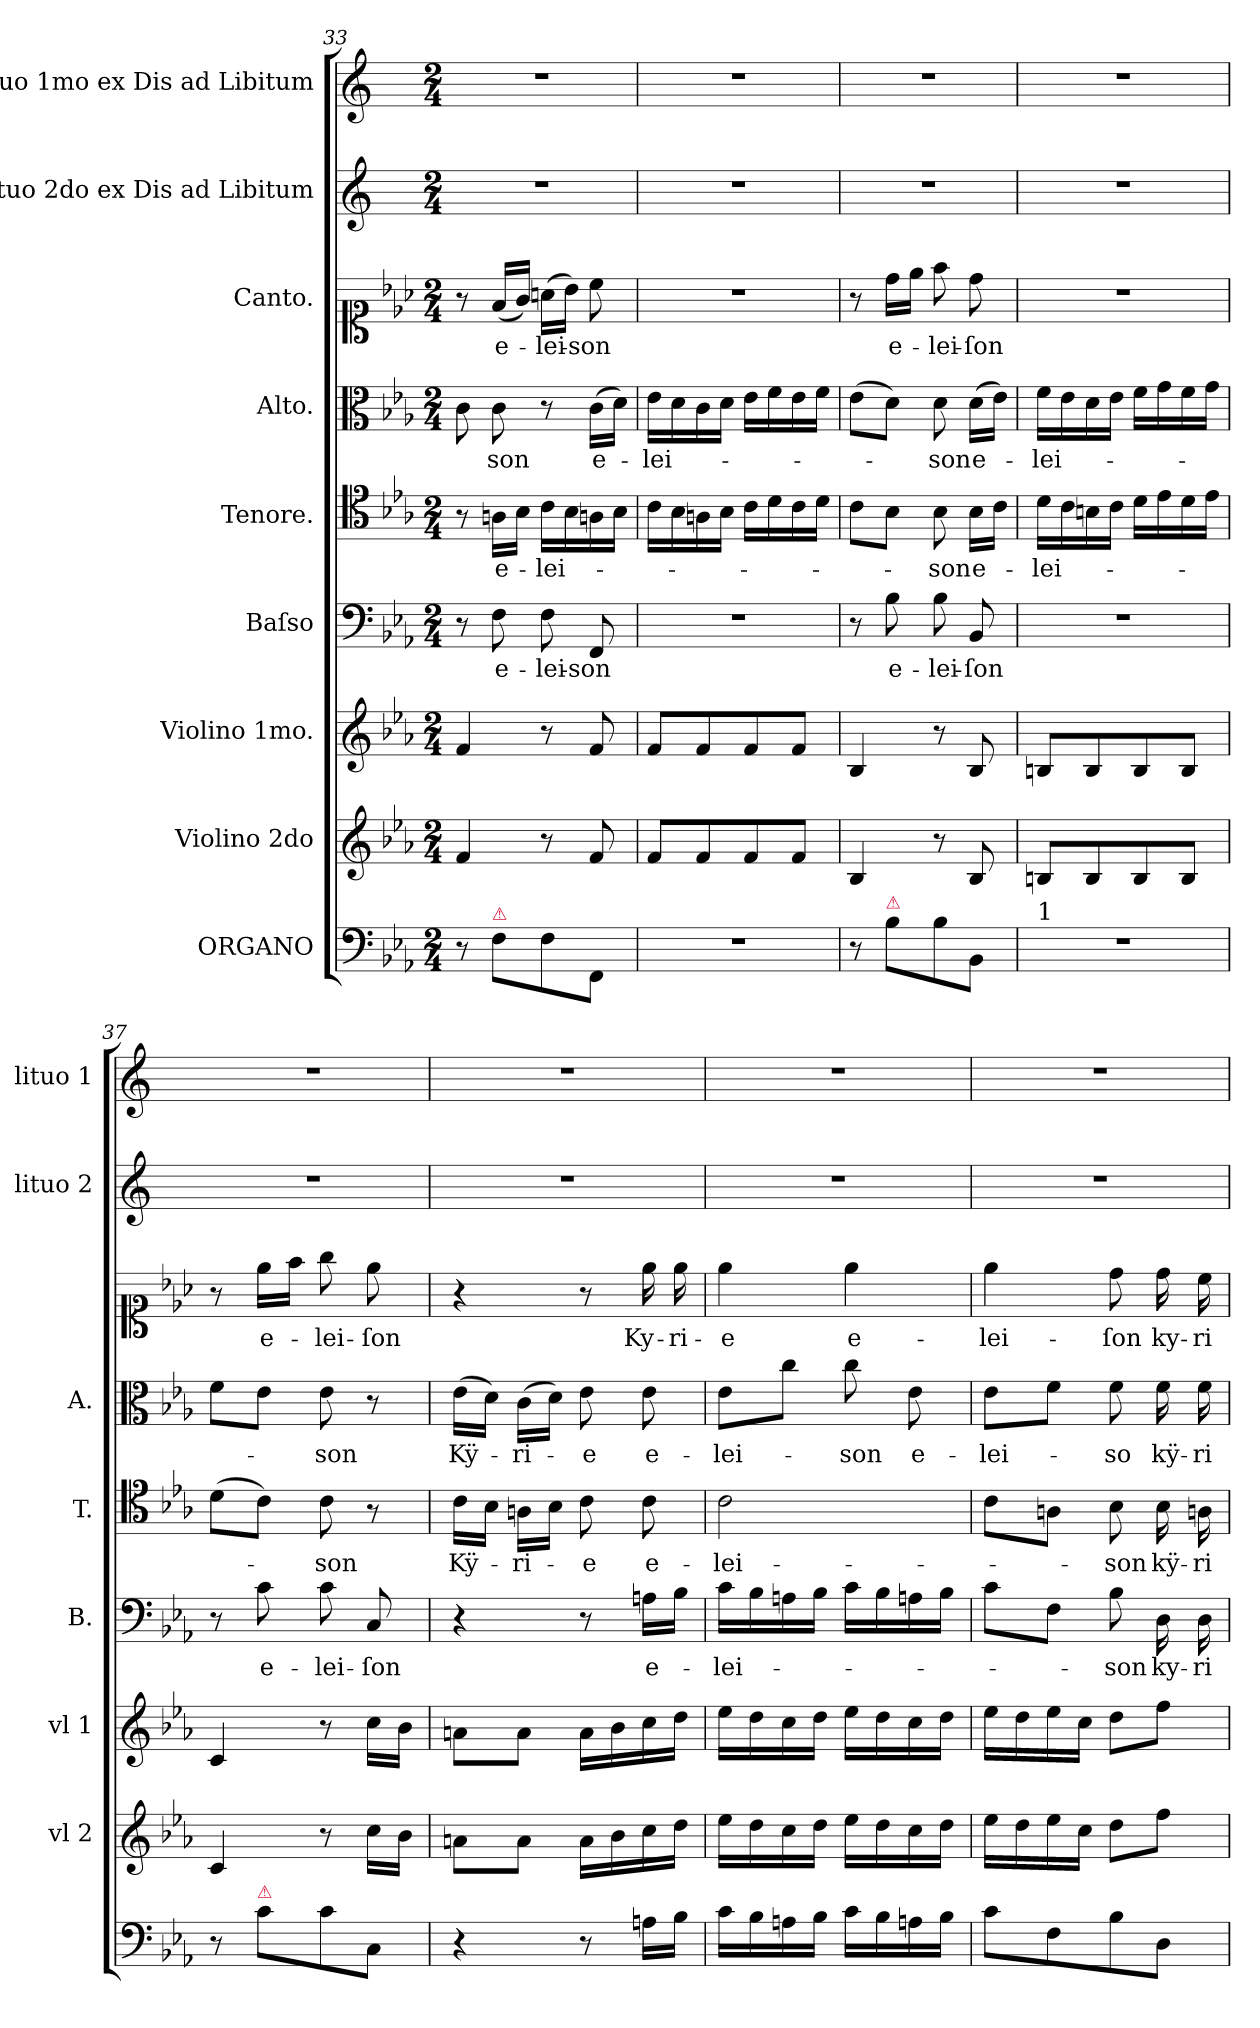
**kern	**kern	**kern	**kern	**text	**kern	**text	**kern	**text	**kern	**text	**kern	**kern
*part9	*part8	*part7	*part6	*part6	*part5	*part5	*part4	*part4	*part3	*part3	*part2	*part1
*staff9	*staff8	*staff7	*staff6	*staff6	*staff5	*staff5	*staff4	*staff4	*staff3	*staff3	*staff2	*staff1
*I"ORGANO	*I"Violino 2do	*I"Violino 1mo.	*I"Baſso	*	*I"Tenore.	*	*I"Alto.	*	*I"Canto.	*	*I"Lituo 2do ex Dis ad Libitum	*I"Lituo 1mo ex Dis ad Libitum
*	*I'vl 2	*I'vl 1	*I'B.	*	*I'T.	*	*I'A.	*	*	*	*I'lituo 2	*I'lituo 1
*clefF4	*clefG2	*clefG2	*clefF4	*	*clefC4	*	*clefC3	*	*clefC1	*	*clefG2	*clefG2
*	*	*	*	*	*	*	*	*	*	*	*ITrd5c9	*ITrd5c9
*k[b-e-a-]	*k[b-e-a-]	*k[b-e-a-]	*k[b-e-a-]	*	*k[b-e-a-]	*	*k[b-e-a-]	*	*k[b-e-a-]	*	*k[b-e-a-]	*k[b-e-a-]
*E-:	*E-:	*E-:	*E-:	*	*E-:	*	*E-:	*	*E-:	*	*E-:	*E-:
*M2/4	*M2/4	*M2/4	*M2/4	*	*M2/4	*	*M2/4	*	*M2/4	*	*M2/4	*M2/4
=33	=33	=33	=33	=33	=33	=33	=33	=33	=33	=33	=33	=33
8r	4f/	4f/	8r	.	8r	.	8c\	.	8r	.	2r	2r
!LO:TX:a:color=crimson:t=⚠	!	!	!	!	!	!	!	!	!	!	!	!
8F\L	.	.	8F\	e-	16An\LL	e-	8c\	-son	(16f/LL	e-	.	.
.	.	.	.	.	16B-\JJ	.	.	.	16g/JJ)	.	.	.
8F\	8r	8r	8F\	-lei-	16c\LL	-lei-	8r	.	(16an\LL	-lei-	.	.
.	.	.	.	.	16B-\	.	.	.	16b-\JJ)	.	.	.
8FF/J	8f/	8f/	8FF/	-son	16An\	.	(16c\LL	e-	8cc\	-son	.	.
.	.	.	.	.	16B-\JJ	.	16d\JJ)	.	.	.	.	.
=34	=34	=34	=34	=34	=34	=34	=34	=34	=34	=34	=34	=34
2r	8f/L	8f/L	2r	.	16c\LL	.	16e-\LL	-lei-	2r	.	2r	2r
.	.	.	.	.	16B-\	.	16d\	.	.	.	.	.
.	8f/	8f/	.	.	16An\	.	16c\	.	.	.	.	.
.	.	.	.	.	16B-\JJ	.	16d\JJ	.	.	.	.	.
.	8f/	8f/	.	.	16c\LL	.	16e-\LL	.	.	.	.	.
.	.	.	.	.	16d\	.	16f\	.	.	.	.	.
.	8f/J	8f/J	.	.	16c\	.	16e-\	.	.	.	.	.
.	.	.	.	.	16d\JJ	.	16f\JJ	.	.	.	.	.
=35	=35	=35	=35	=35	=35	=35	=35	=35	=35	=35	=35	=35
8r	4B-/	4B-/	8r	.	8c\L	.	(8e-\L	.	8r	.	2r	2r
!LO:TX:a:color=crimson:t=⚠	!	!	!	!	!	!	!	!	!	!	!	!
8B-\L	.	.	8B-\	e-	8B-\J	.	8d\J)	.	16dd\LL	e-	.	.
.	.	.	.	.	.	.	.	.	16ee-\JJ	.	.	.
8B-\	8r	8r	8B-\	-lei-	8B-\	-son	8d\	-son	8ff\	-lei-	.	.
8BB-/J	8B-/	8B-/	8BB-/	-ſon	16B-\LL	e-	(16d\LL	e-	8dd\	-ſon	.	.
.	.	.	.	.	16c\JJ	.	16e-\JJ)	.	.	.	.	.
=36	=36	=36	=36	=36	=36	=36	=36	=36	=36	=36	=36	=36
!LO:TX:a:t=1	!	!	!	!	!	!	!	!	!	!	!	!
2r	8Bn/L	8Bn/L	2r	.	16d\LL	-lei-	16f\LL	-lei-	2r	.	2r	2r
.	.	.	.	.	16c\	.	16e-\	.	.	.	.	.
.	8B/	8B/	.	.	16Bn\	.	16d\	.	.	.	.	.
.	.	.	.	.	16c\JJ	.	16e-\JJ	.	.	.	.	.
.	8B/	8B/	.	.	16d\LL	.	16f\LL	.	.	.	.	.
.	.	.	.	.	16e-\	.	16g\	.	.	.	.	.
.	8B/J	8B/J	.	.	16d\	.	16f\	.	.	.	.	.
.	.	.	.	.	16e-\JJ	.	16g\JJ	.	.	.	.	.
=37	=37	=37	=37	=37	=37	=37	=37	=37	=37	=37	=37	=37
8r	4c/	4c/	8r	.	(8d\L	.	8f\L	.	8r	.	2r	2r
!LO:TX:a:color=crimson:t=⚠	!	!	!	!	!	!	!	!	!	!	!	!
8c\L	.	.	8c\	e-	8c\J)	.	8e-\J	.	16ee-\LL	e-	.	.
.	.	.	.	.	.	.	.	.	16ff\JJ	.	.	.
8c\	8r	8r	8c\	-lei-	8c\	-son	8e-\	-son	8gg\	-lei-	.	.
8C/J	16cc\LL	16cc\LL	8C/	-ſon	8r	.	8r	.	8ee-\	-ſon	.	.
.	16b-\JJ	16b-\JJ	.	.	.	.	.	.	.	.	.	.
=38	=38	=38	=38	=38	=38	=38	=38	=38	=38	=38	=38	=38
4r	8an\L	8an\L	4r	.	16c\LL	Kÿ-	(16e-\LL	Kÿ-	4r	.	2r	2r
.	.	.	.	.	16B-\JJ	.	16d\JJ)	.	.	.	.	.
.	8a\J	8a\J	.	.	16An\LL	-ri-	(16c\LL	-ri-	.	.	.	.
.	.	.	.	.	16B-\JJ	.	16d\JJ)	.	.	.	.	.
8r	16a\LL	16a\LL	8r	.	8c\	-e	8e-\	-e	8r	.	.	.
.	16b-\	16b-\	.	.	.	.	.	.	.	.	.	.
16An\LL	16cc\	16cc\	16An\LL	e-	8c\	e-	8e-\	e-	16ee-\	Ky-	.	.
16B-\JJ	16dd\JJ	16dd\JJ	16B-\JJ	.	.	.	.	.	16ee-\	-ri-	.	.
=39	=39	=39	=39	=39	=39	=39	=39	=39	=39	=39	=39	=39
16c\LL	16ee-\LL	16ee-\LL	16c\LL	-lei-	2c\	-lei-	8e-\L	-lei-	4ee-\	-e	2r	2r
16B-\	16dd\	16dd\	16B-\	.	.	.	.	.	.	.	.	.
16An\	16cc\	16cc\	16An\	.	.	.	8cc\J	.	.	.	.	.
16B-\JJ	16dd\JJ	16dd\JJ	16B-\JJ	.	.	.	.	.	.	.	.	.
16c\LL	16ee-\LL	16ee-\LL	16c\LL	.	.	.	8cc\	-son	4ee-\	e-	.	.
16B-\	16dd\	16dd\	16B-\	.	.	.	.	.	.	.	.	.
16An\	16cc\	16cc\	16An\	.	.	.	8e-\	e-	.	.	.	.
16B-\JJ	16dd\JJ	16dd\JJ	16B-\JJ	.	.	.	.	.	.	.	.	.
=40	=40	=40	=40	=40	=40	=40	=40	=40	=40	=40	=40	=40
8c\L	16ee-\LL	16ee-\LL	8c\L	.	8c\L	.	8e-\L	-lei-	4ee-\	-lei-	2r	2r
.	16dd\	16dd\	.	.	.	.	.	.	.	.	.	.
8F\	16ee-\	16ee-\	8F\J	.	8An\J	.	8f\J	.	.	.	.	.
.	16cc\JJ	16cc\JJ	.	.	.	.	.	.	.	.	.	.
8B-\	8dd\L	8dd\L	8B-\	-son	8B-\	-son	8f\	-so	8dd\	-ſon	.	.
8D\J	8ff\J	8ff\J	16D\	ky-	16B-\	kÿ-	16f\	kÿ-	16dd\	ky-	.	.
.	.	.	16D\	-ri-	16An\	-ri-	16f\	-ri-	16cc\	-ri-	.	.
=	=	=	=	=	=	=	=	=	=	=	=	=
*-	*-	*-	*-	*-	*-	*-	*-	*-	*-	*-	*-	*-
